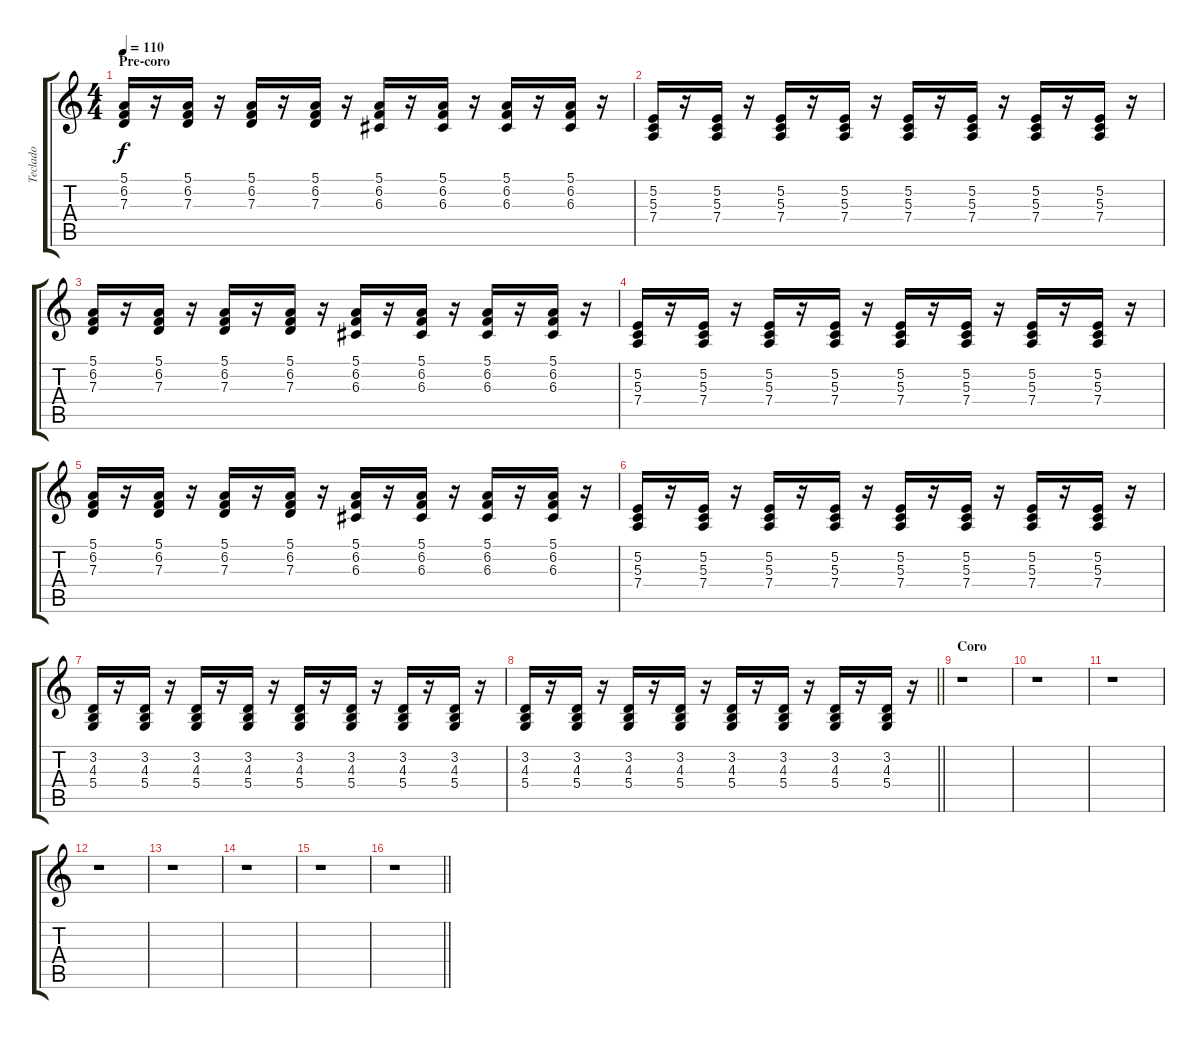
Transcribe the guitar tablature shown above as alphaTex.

\track ("Teclado" "Teclado") {instrument electricpiano1}
\staff {score tabs}
\tuning (E4 B3 G3 D3 A2 E2) {hide}
\ts (4 4)
\section ("" "Pre-coro")
\tempo 110
\clef g2
\ks c
(5.1 6.2 7.3).16{dy f instrument honkytonkpiano} r.16 (5.1 6.2 7.3).16 r.16 (5.1 6.2 7.3).16 r.16 (5.1 6.2 7.3).16 r.16 (5.1 6.2 6.3).16 r.16 (5.1 6.2 6.3).16 r.16 (5.1 6.2 6.3).16 r.16 (5.1 6.2 6.3).16 r.16 |
(5.2 5.3 7.4).16 r.16 (5.2 5.3 7.4).16 r.16 (5.2 5.3 7.4).16 r.16 (5.2 5.3 7.4).16 r.16 (5.2 5.3 7.4).16 r.16 (5.2 5.3 7.4).16 r.16 (5.2 5.3 7.4).16 r.16 (5.2 5.3 7.4).16 r.16 |
(5.1 6.2 7.3).16 r.16 (5.1 6.2 7.3).16 r.16 (5.1 6.2 7.3).16 r.16 (5.1 6.2 7.3).16 r.16 (5.1 6.2 6.3).16 r.16 (5.1 6.2 6.3).16 r.16 (5.1 6.2 6.3).16 r.16 (5.1 6.2 6.3).16 r.16 |
(5.2 5.3 7.4).16 r.16 (5.2 5.3 7.4).16 r.16 (5.2 5.3 7.4).16 r.16 (5.2 5.3 7.4).16 r.16 (5.2 5.3 7.4).16 r.16 (5.2 5.3 7.4).16 r.16 (5.2 5.3 7.4).16 r.16 (5.2 5.3 7.4).16 r.16 |
(5.1 6.2 7.3).16 r.16 (5.1 6.2 7.3).16 r.16 (5.1 6.2 7.3).16 r.16 (5.1 6.2 7.3).16 r.16 (5.1 6.2 6.3).16 r.16 (5.1 6.2 6.3).16 r.16 (5.1 6.2 6.3).16 r.16 (5.1 6.2 6.3).16 r.16 |
(5.2 5.3 7.4).16 r.16 (5.2 5.3 7.4).16 r.16 (5.2 5.3 7.4).16 r.16 (5.2 5.3 7.4).16 r.16 (5.2 5.3 7.4).16 r.16 (5.2 5.3 7.4).16 r.16 (5.2 5.3 7.4).16 r.16 (5.2 5.3 7.4).16 r.16 |
(3.2 4.3 5.4).16 r.16 (3.2 4.3 5.4).16 r.16 (3.2 4.3 5.4).16 r.16 (3.2 4.3 5.4).16 r.16 (3.2 4.3 5.4).16 r.16 (3.2 4.3 5.4).16 r.16 (3.2 4.3 5.4).16 r.16 (3.2 4.3 5.4).16 r.16 |
\barLineRight lightlight
(3.2 4.3 5.4).16 r.16 (3.2 4.3 5.4).16 r.16 (3.2 4.3 5.4).16 r.16 (3.2 4.3 5.4).16 r.16 (3.2 4.3 5.4).16 r.16 (3.2 4.3 5.4).16 r.16 (3.2 4.3 5.4).16 r.16 (3.2 4.3 5.4).16 r.16 |
\section ("" "Coro")
r.1 |
r.1 |
r.1 |
r.1 |
r.1 |
r.1 |
r.1 |
\barLineRight lightlight
r.1
